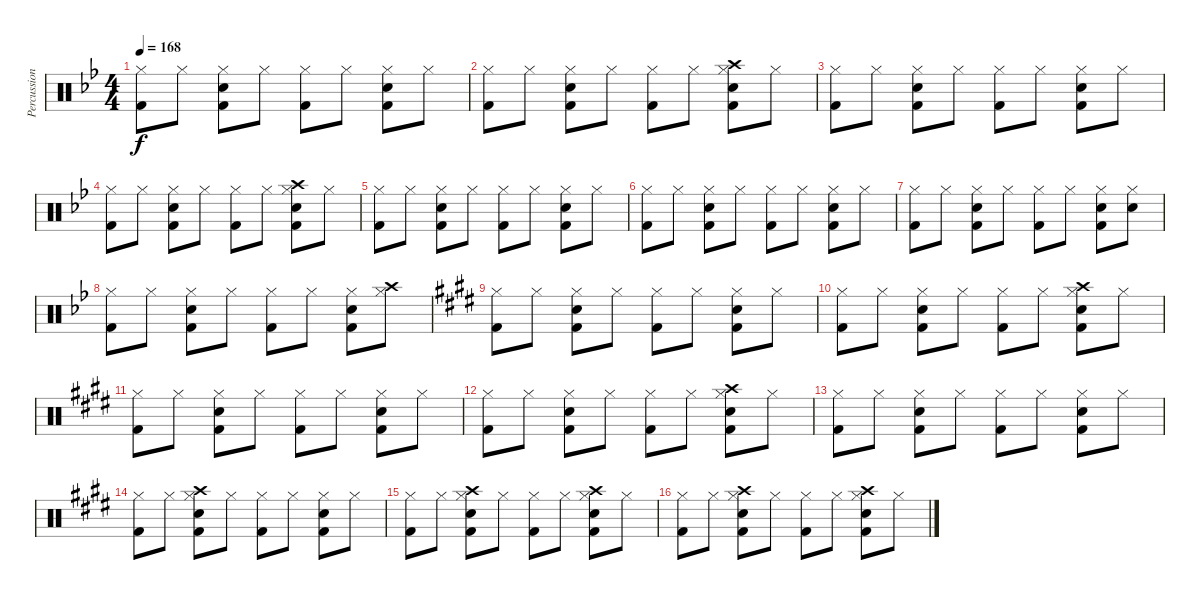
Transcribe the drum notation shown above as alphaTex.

\track ("Percussion" "Percussion") {instrument percussion}
\staff {score}
\articulation defaults
\ts (4 4)
\tempo 168
\clef neutral
\ks bb
("Hi-Hat (closed)" "Kick (hit) 2").8{dy f} "Hi-Hat (closed)".8 ("Hi-Hat (closed)" "Snare (hit) 2" "Kick (hit) 2").8 "Hi-Hat (closed)".8 ("Hi-Hat (closed)" "Kick (hit) 2").8 "Hi-Hat (closed)".8 ("Hi-Hat (closed)" "Snare (hit) 2" "Kick (hit) 2").8 "Hi-Hat (closed)".8 |
("Hi-Hat (closed)" "Kick (hit) 2").8 "Hi-Hat (closed)".8 ("Hi-Hat (closed)" "Snare (hit) 2" "Kick (hit) 2").8 "Hi-Hat (closed)".8 ("Hi-Hat (closed)" "Kick (hit) 2").8 "Hi-Hat (closed)".8 ("Crash high (hit)" "Hi-Hat (closed)" "Snare (hit) 2" "Kick (hit) 2").8 "Hi-Hat (closed)".8 |
("Hi-Hat (closed)" "Kick (hit) 2").8 "Hi-Hat (closed)".8 ("Hi-Hat (closed)" "Snare (hit) 2" "Kick (hit) 2").8 "Hi-Hat (closed)".8 ("Hi-Hat (closed)" "Kick (hit) 2").8 "Hi-Hat (closed)".8 ("Hi-Hat (closed)" "Snare (hit) 2" "Kick (hit) 2").8 "Hi-Hat (closed)".8 |
("Hi-Hat (closed)" "Kick (hit) 2").8 "Hi-Hat (closed)".8 ("Hi-Hat (closed)" "Snare (hit) 2" "Kick (hit) 2").8 "Hi-Hat (closed)".8 ("Hi-Hat (closed)" "Kick (hit) 2").8 "Hi-Hat (closed)".8 ("Crash high (hit)" "Hi-Hat (closed)" "Snare (hit) 2" "Kick (hit) 2").8 "Hi-Hat (closed)".8 |
("Hi-Hat (closed)" "Kick (hit) 2").8 "Hi-Hat (closed)".8 ("Hi-Hat (closed)" "Snare (hit) 2" "Kick (hit) 2").8 "Hi-Hat (closed)".8 ("Hi-Hat (closed)" "Kick (hit) 2").8 "Hi-Hat (closed)".8 ("Hi-Hat (closed)" "Snare (hit) 2" "Kick (hit) 2").8 "Hi-Hat (closed)".8 |
("Hi-Hat (closed)" "Kick (hit) 2").8 "Hi-Hat (closed)".8 ("Hi-Hat (closed)" "Snare (hit) 2" "Kick (hit) 2").8 "Hi-Hat (closed)".8 ("Hi-Hat (closed)" "Kick (hit) 2").8 "Hi-Hat (closed)".8 ("Hi-Hat (closed)" "Snare (hit) 2" "Kick (hit) 2").8 "Hi-Hat (closed)".8 |
("Hi-Hat (closed)" "Kick (hit) 2").8 "Hi-Hat (closed)".8 ("Hi-Hat (closed)" "Snare (hit) 2" "Kick (hit) 2").8 "Hi-Hat (closed)".8 ("Hi-Hat (closed)" "Kick (hit) 2").8 "Hi-Hat (closed)".8 ("Hi-Hat (closed)" "Snare (hit) 2" "Kick (hit) 2").8 ("Hi-Hat (closed)" "Snare (hit) 2").8 |
("Hi-Hat (closed)" "Kick (hit) 2").8 "Hi-Hat (closed)".8 ("Hi-Hat (closed)" "Snare (hit) 2" "Kick (hit) 2").8 "Hi-Hat (closed)".8 ("Hi-Hat (closed)" "Kick (hit) 2").8 "Hi-Hat (closed)".8 ("Hi-Hat (closed)" "Snare (hit) 2" "Kick (hit) 2").8 ("Crash high (hit)" "Hi-Hat (closed)").8 |
\ks e
("Hi-Hat (closed)" "Kick (hit) 2").8 "Hi-Hat (closed)".8 ("Hi-Hat (closed)" "Snare (hit) 2" "Kick (hit) 2").8 "Hi-Hat (closed)".8 ("Hi-Hat (closed)" "Kick (hit) 2").8 "Hi-Hat (closed)".8 ("Hi-Hat (closed)" "Snare (hit) 2" "Kick (hit) 2").8 "Hi-Hat (closed)".8 |
("Hi-Hat (closed)" "Kick (hit) 2").8 "Hi-Hat (closed)".8 ("Hi-Hat (closed)" "Snare (hit) 2" "Kick (hit) 2").8 "Hi-Hat (closed)".8 ("Hi-Hat (closed)" "Kick (hit) 2").8 "Hi-Hat (closed)".8 ("Crash high (hit)" "Hi-Hat (closed)" "Snare (hit) 2" "Kick (hit) 2").8 "Hi-Hat (closed)".8 |
("Hi-Hat (closed)" "Kick (hit) 2").8 "Hi-Hat (closed)".8 ("Hi-Hat (closed)" "Snare (hit) 2" "Kick (hit) 2").8 "Hi-Hat (closed)".8 ("Hi-Hat (closed)" "Kick (hit) 2").8 "Hi-Hat (closed)".8 ("Hi-Hat (closed)" "Snare (hit) 2" "Kick (hit) 2").8 "Hi-Hat (closed)".8 |
("Hi-Hat (closed)" "Kick (hit) 2").8 "Hi-Hat (closed)".8 ("Hi-Hat (closed)" "Snare (hit) 2" "Kick (hit) 2").8 "Hi-Hat (closed)".8 ("Hi-Hat (closed)" "Kick (hit) 2").8 "Hi-Hat (closed)".8 ("Crash high (hit)" "Hi-Hat (closed)" "Snare (hit) 2" "Kick (hit) 2").8 "Hi-Hat (closed)".8 |
("Hi-Hat (closed)" "Kick (hit) 2").8 "Hi-Hat (closed)".8 ("Hi-Hat (closed)" "Snare (hit) 2" "Kick (hit) 2").8 "Hi-Hat (closed)".8 ("Hi-Hat (closed)" "Kick (hit) 2").8 "Hi-Hat (closed)".8 ("Hi-Hat (closed)" "Snare (hit) 2" "Kick (hit) 2").8 "Hi-Hat (closed)".8 |
("Hi-Hat (closed)" "Kick (hit) 2").8 "Hi-Hat (closed)".8 ("Crash high (hit)" "Hi-Hat (closed)" "Snare (hit) 2" "Kick (hit) 2").8 "Hi-Hat (closed)".8 ("Hi-Hat (closed)" "Kick (hit) 2").8 "Hi-Hat (closed)".8 ("Hi-Hat (closed)" "Snare (hit) 2" "Kick (hit) 2").8 "Hi-Hat (closed)".8 |
("Hi-Hat (closed)" "Kick (hit) 2").8 "Hi-Hat (closed)".8 ("Crash high (hit)" "Hi-Hat (closed)" "Snare (hit) 2" "Kick (hit) 2").8 "Hi-Hat (closed)".8 ("Hi-Hat (closed)" "Kick (hit) 2").8 "Hi-Hat (closed)".8 ("Crash high (hit)" "Hi-Hat (closed)" "Snare (hit) 2" "Kick (hit) 2").8 "Hi-Hat (closed)".8 |
("Hi-Hat (closed)" "Kick (hit) 2").8 "Hi-Hat (closed)".8 ("Crash high (hit)" "Hi-Hat (closed)" "Snare (hit) 2" "Kick (hit) 2").8 "Hi-Hat (closed)".8 ("Hi-Hat (closed)" "Kick (hit) 2").8 "Hi-Hat (closed)".8 ("Crash high (hit)" "Hi-Hat (closed)" "Snare (hit) 2" "Kick (hit) 2").8 "Hi-Hat (closed)".8
